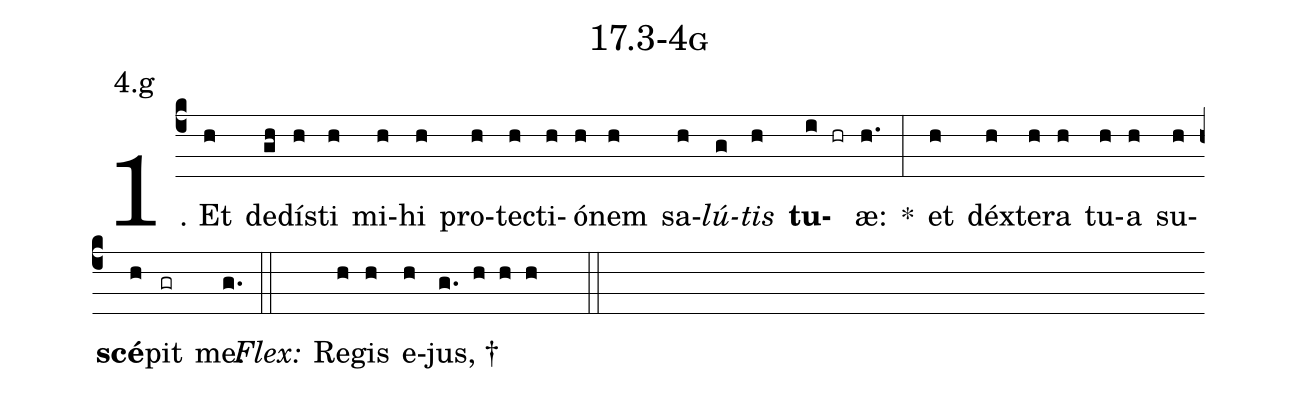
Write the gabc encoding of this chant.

name: 17.3-4g;
annotation: 4.g;
%%
(c4)1. Et(h) de(gh)dís(h)ti(h) mi(h)hi(h) pro(h)tec(h)ti(h)ó(h)nem(h) sa(h)<i>lú</i>(g)<i>tis</i>(h) <b>tu</b>(i hr)æ:(h.) *(:) et(h) déx(h)te(h)ra(h) tu(h)a(h) su(h)<b>scé</b>(h)pit(gr) me:(g.) (::)
<i>Flex:</i>()  Re(h)gis(h) e(h)jus, †(g. h h h  ::)

%E(h) u(h) o(h) u(h) a(h) e.(g.) (::)
